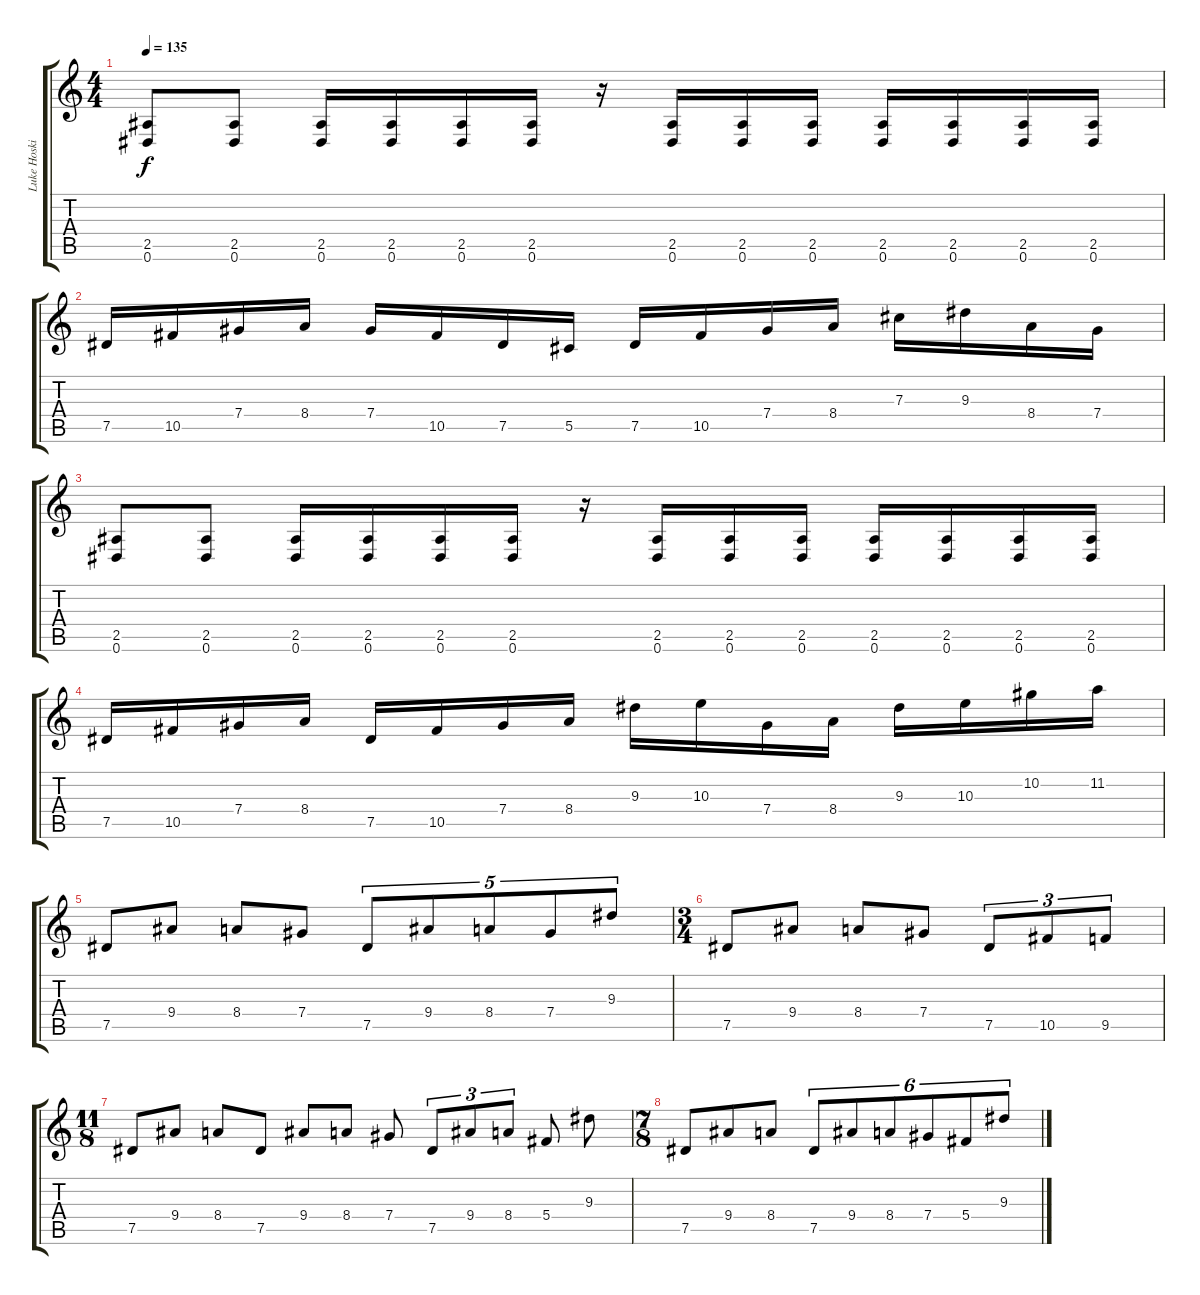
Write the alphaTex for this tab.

\track ("Luke Hoskin" "Luke Hoski") {instrument overdrivenguitar}
\staff {score tabs}
\tuning (Eb4 Bb3 Gb3 Db3 Ab2 Eb2) {hide}
\ts (4 4)
\tempo 135
\clef g2
\ks c
(2.5 0.6).8{dy f} (2.5 0.6).8 (2.5 0.6).16 (2.5 0.6).16 (2.5 0.6).16 (2.5 0.6).16 r.16 (2.5 0.6).16 (2.5 0.6).16 (2.5 0.6).16 (2.5 0.6).16 (2.5 0.6).16 (2.5 0.6).16 (2.5 0.6).16 |
7.5.16 10.5.16 7.4.16 8.4.16 7.4.16 10.5.16 7.5.16 5.5.16 7.5.16 10.5.16 7.4.16 8.4.16 7.3.16 9.3.16 8.4.16 7.4.16 |
(2.5 0.6).8 (2.5 0.6).8 (2.5 0.6).16 (2.5 0.6).16 (2.5 0.6).16 (2.5 0.6).16 r.16 (2.5 0.6).16 (2.5 0.6).16 (2.5 0.6).16 (2.5 0.6).16 (2.5 0.6).16 (2.5 0.6).16 (2.5 0.6).16 |
7.5.16 10.5.16 7.4.16 8.4.16 7.5.16 10.5.16 7.4.16 8.4.16 9.3.16 10.3.16 7.4.16 8.4.16 9.3.16 10.3.16 10.2.16 11.2.16 |
7.5.8 9.4.8 8.4.8 7.4.8 7.5.8{tu (5 4)} 9.4.8{tu (5 4)} 8.4.8{tu (5 4)} 7.4.8{tu (5 4)} 9.3.8{tu (5 4)} |
\ts (3 4)
7.5.8 9.4.8 8.4.8 7.4.8 7.5.8{tu (3 2)} 10.5.8{tu (3 2)} 9.5.8{tu (3 2)} |
\ts (11 8)
7.5.8 9.4.8 8.4.8 7.5.8 9.4.8 8.4.8 7.4.8 7.5.8{tu (3 2)} 9.4.8{tu (3 2)} 8.4.8{tu (3 2)} 5.4.8 9.3.8 |
\ts (7 8)
7.5.8 9.4.8 8.4.8 7.5.8{tu (6 4)} 9.4.8{tu (6 4)} 8.4.8{tu (6 4)} 7.4.8{tu (6 4)} 5.4.8{tu (6 4)} 9.3.8{tu (6 4)}
